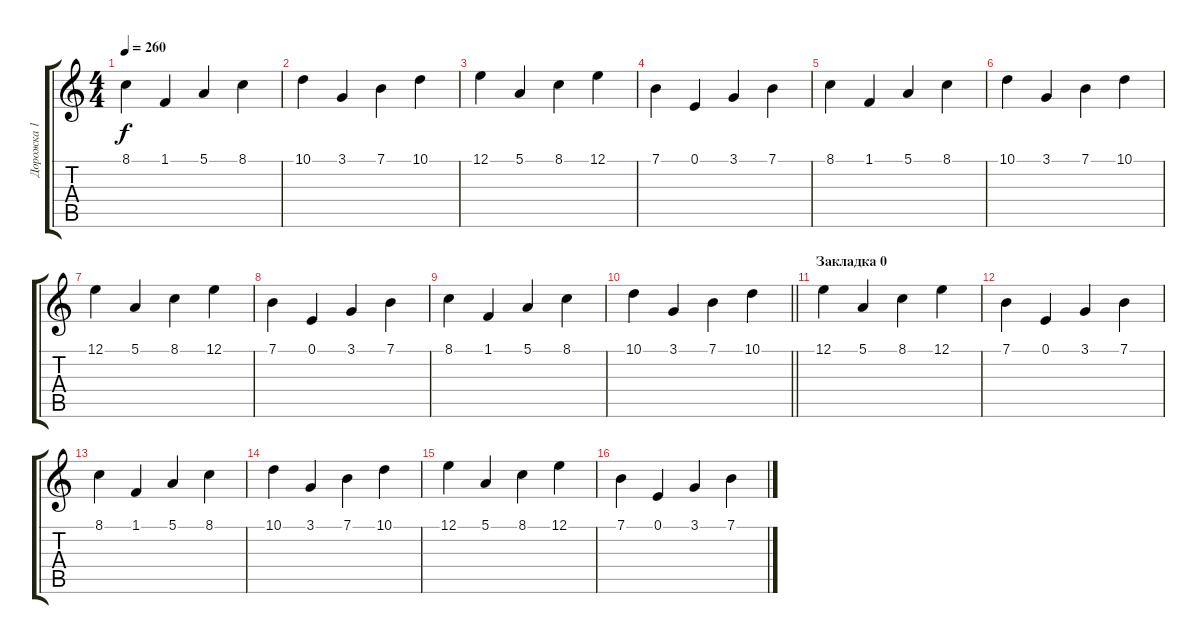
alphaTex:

\track ("Дорожка 1" "Дорожка 1") {instrument vibraphone}
\staff {score tabs}
\tuning (E4 B3 G3 D3 A2 E2) {hide}
\ts (4 4)
\tempo 260
\clef g2
\ks c
8.1.4{dy f} 1.1.4 5.1.4 8.1.4 |
10.1.4 3.1.4 7.1.4 10.1.4 |
12.1.4 5.1.4 8.1.4 12.1.4 |
7.1.4 0.1.4 3.1.4 7.1.4 |
8.1.4 1.1.4 5.1.4 8.1.4 |
10.1.4 3.1.4 7.1.4 10.1.4 |
12.1.4 5.1.4 8.1.4 12.1.4 |
7.1.4 0.1.4 3.1.4 7.1.4 |
8.1.4 1.1.4 5.1.4 8.1.4 |
\barLineRight lightlight
10.1.4 3.1.4 7.1.4 10.1.4 |
\section ("" "Закладка 0")
12.1.4 5.1.4 8.1.4 12.1.4 |
7.1.4 0.1.4 3.1.4 7.1.4 |
8.1.4 1.1.4 5.1.4 8.1.4 |
10.1.4 3.1.4 7.1.4 10.1.4 |
12.1.4 5.1.4 8.1.4 12.1.4 |
7.1.4 0.1.4 3.1.4 7.1.4
